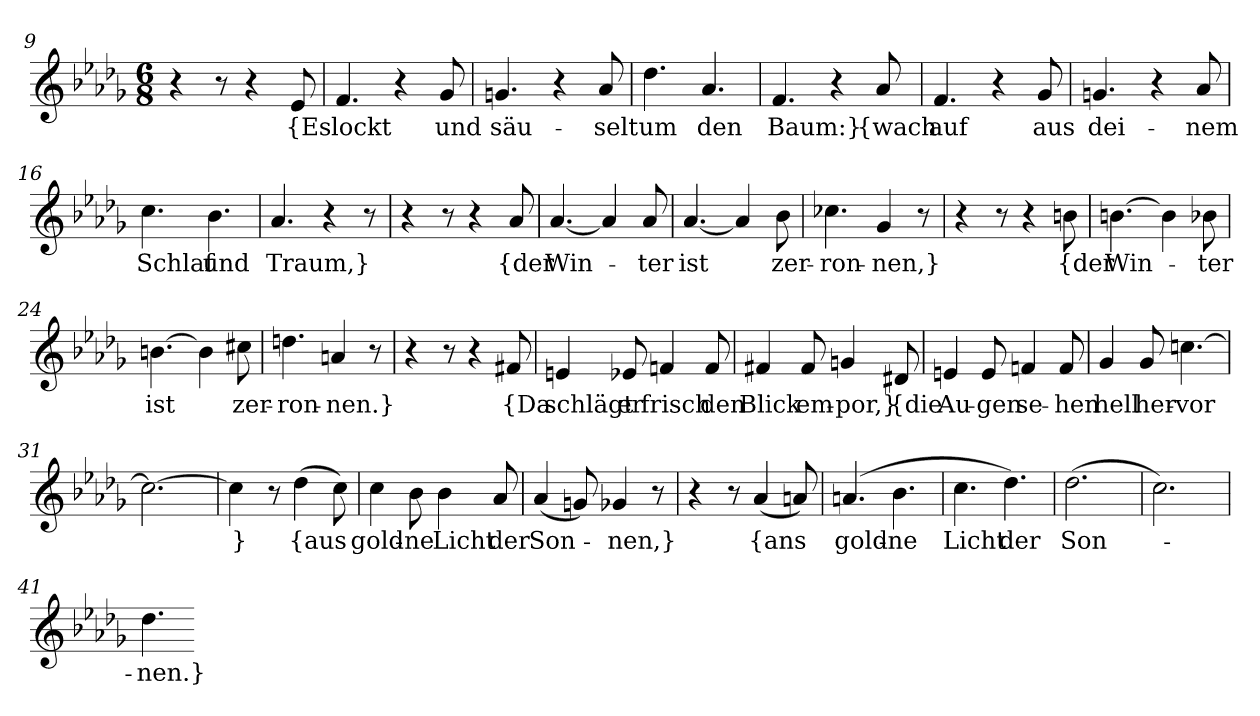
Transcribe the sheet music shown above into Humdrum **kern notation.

**kern	**text
*part1	*part1
*staff1	*staff1
*clefG2	*
*k[b-e-a-d-g-]	*
*M6/8	*
=9	=9
4r	.
8r	.
4r	.
8e-	{Es
=10	=10
4.f	lockt
4r	.
8g-	und
=11	=11
4.gn	säu-
4r	.
8a-	-selt
=12	=12
4.dd-	um
4.a-	den
=13	=13
4.f	Baum:}
4r	.
8a-	{wach
=14	=14
4.f	auf
4r	.
8g-	aus
=15	=15
4.gn	dei-
4r	.
8a-	-nem
=16	=16
4.cc	Schlaf
4.b-	und
=17	=17
4.a-	Traum,}
4r	.
8r	.
=18	=18
4r	.
8r	.
4r	.
8a-	{der
=19	=19
[4.a-	Win-
4a-]	.
8a-	-ter
=20	=20
[4.a-	ist
4a-]	.
8b-	zer-
=21	=21
4.cc-X	-ron-
4g-	-nen,}
8r	.
=22	=22
4r	.
8r	.
4r	.
8bn	{der
=23	=23
[4.bn	Win-
4b]	.
8b-X	-ter
=24	=24
[4.bn	ist
4bn]	.
8cc#X	zer-
=25	=25
4.ddn	-ron-
4an	-nen.}
8r	.
=26	=26
4r	.
8r	.
4r	.
8f#X	{Da
=27	=27
4en	schlägt
8e-X	er
4fn	frisch
8f	den
=28	=28
4f#X	Blick
8f#	em-
4gn	-por,}
8d#X	{die
=29	=29
4en	Au-
8e	-gen
4fn	se-
8f	-hen
=30	=30
4g-	hell
8g-	her-
[4.ccn	-vor
=31	=31
2.cc_	.
=32	=32
4cc]	}
8r	.
(4dd-	{aus
8cc)	.
=33	=33
4cc	gold-
8b-	-ne
4b-	Licht
8a-	der
=34	=34
(4a-	Son-
8gn)	.
4g-X	-nen,}
8r	.
=36	=36
4r	.
8r	.
(4a-	{ans
8an)	.
=37	=37
(4.an	gold-
4.b-	-ne
=38	=38
4.cc	Licht
4.dd-)	der
=39	=39
(2.dd-	Son-
=40	=40
2.cc)	.
=41	=41
4.dd-	-nen.}
=-	=-
*-	*-
